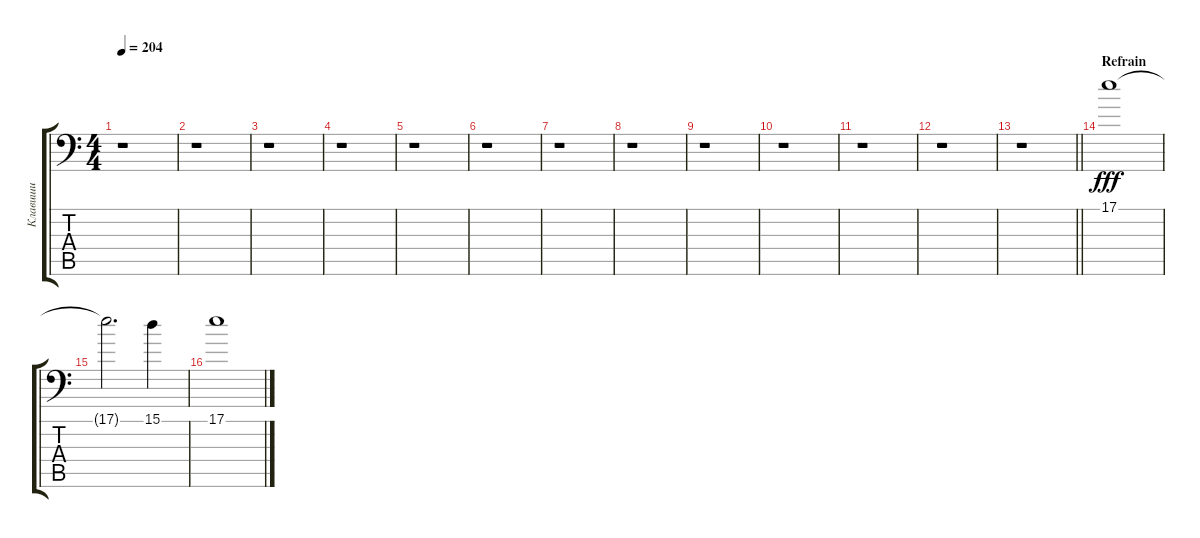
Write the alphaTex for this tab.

\track ("Клавиши" "Клавиши") {instrument stringensemble1}
\staff {score tabs}
\tuning (B3 Gb3 D3 A2 E2 A1) {hide}
\ts (4 4)
\tempo 204
\clef f4
\ks c
r.1{dy f} |
r.1 |
r.1 |
r.1 |
r.1 |
r.1 |
r.1 |
r.1 |
r.1 |
r.1 |
r.1 |
r.1 |
\barLineRight lightlight
r.1 |
\section ("" "Refrain")
17.1.1{dy fff} |
17.1{t}.2{d} 15.1.4 |
17.1.1
